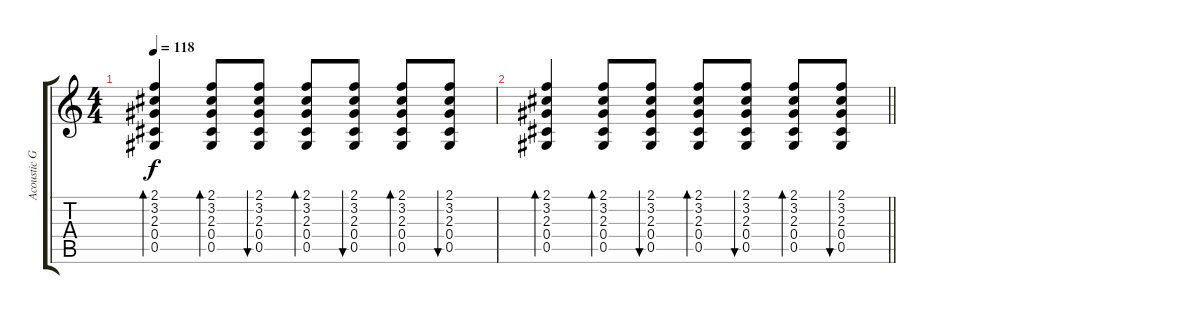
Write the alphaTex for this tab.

\track ("Acoustic Guitar" "Acoustic G") {instrument acousticguitarsteel}
\staff {score tabs}
\tuning (Eb4 Bb3 Gb3 Db3 Ab2 Eb2) {hide}
\ts (4 4)
\tempo 118
\clef g2
\ks c
(2.1 3.2 2.3 0.4 0.5).4{bd 30 dy f} (2.1 3.2 2.3 0.4 0.5).8{bd 30} (2.1 3.2 2.3 0.4 0.5).8{bu 30} (2.1 3.2 2.3 0.4 0.5).8{bd 30} (2.1 3.2 2.3 0.4 0.5).8{bu 30} (2.1 3.2 2.3 0.4 0.5).8{bd 30} (2.1 3.2 2.3 0.4 0.5).8{bu 30} |
\barLineRight lightlight
(2.1 3.2 2.3 0.4 0.5).4{bd 30} (2.1 3.2 2.3 0.4 0.5).8{bd 30} (2.1 3.2 2.3 0.4 0.5).8{bu 30} (2.1 3.2 2.3 0.4 0.5).8{bd 30} (2.1 3.2 2.3 0.4 0.5).8{bu 30} (2.1 3.2 2.3 0.4 0.5).8{bd 30} (2.1 3.2 2.3 0.4 0.5).8{bu 30}
